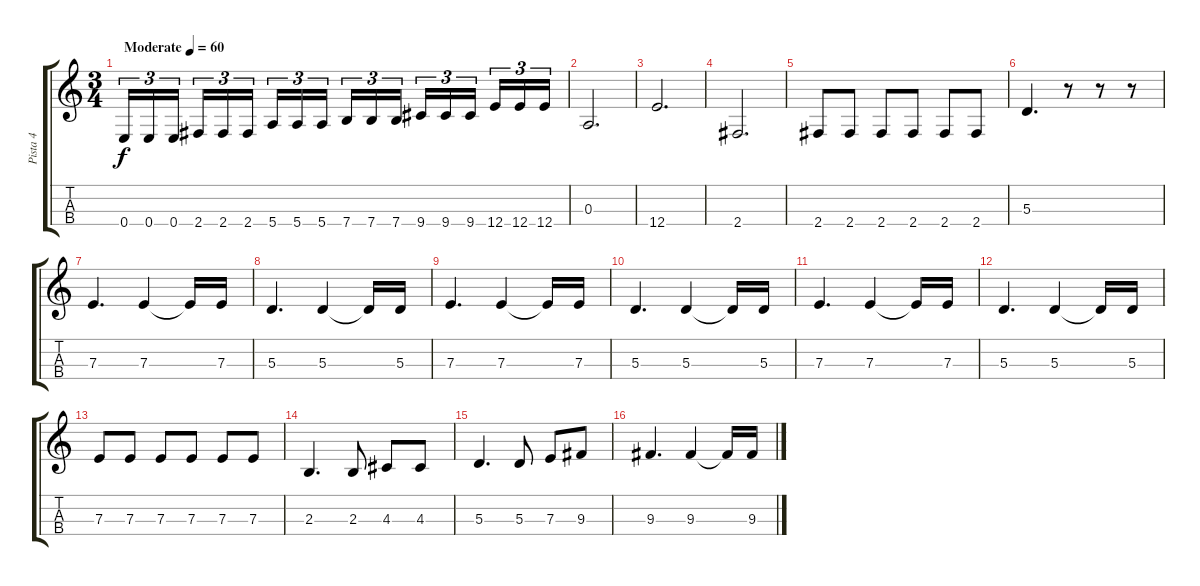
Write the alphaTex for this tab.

\track ("Pista 4" "Pista 4") {instrument electricbasspick}
\staff {score tabs}
\tuning (G3 D3 A2 E2) {hide}
\ts (3 4)
\tempo (60 "Moderate")
\clef g2
\ks c
0.4.16{tu (3 2) dy f instrument electricbasspick} 0.4.16{tu (3 2)} 0.4.16{tu (3 2) beam splitsecondary} 2.4.16{tu (3 2)} 2.4.16{tu (3 2)} 2.4.16{tu (3 2)} 5.4.16{tu (3 2)} 5.4.16{tu (3 2)} 5.4.16{tu (3 2) beam splitsecondary} 7.4.16{tu (3 2)} 7.4.16{tu (3 2)} 7.4.16{tu (3 2)} 9.4.16{tu (3 2)} 9.4.16{tu (3 2)} 9.4.16{tu (3 2) beam splitsecondary} 12.4.16{tu (3 2)} 12.4.16{tu (3 2)} 12.4.16{tu (3 2)} |
0.3.2{d} |
12.4.2{d} |
2.4.2{d} |
2.4.8 2.4.8 2.4.8 2.4.8 2.4.8 2.4.8 |
5.3.4{d} r.8 r.8 r.8 |
7.3.4{d} 7.3.4 7.3{t}.16 7.3.16 |
5.3.4{d} 5.3.4 5.3{t}.16 5.3.16 |
7.3.4{d} 7.3.4 7.3{t}.16 7.3.16 |
5.3.4{d} 5.3.4 5.3{t}.16 5.3.16 |
7.3.4{d} 7.3.4 7.3{t}.16 7.3.16 |
5.3.4{d} 5.3.4 5.3{t}.16 5.3.16 |
7.3.8 7.3.8 7.3.8 7.3.8 7.3.8 7.3.8 |
2.3.4{d} 2.3.8 4.3.8 4.3.8 |
5.3.4{d} 5.3.8 7.3.8 9.3.8 |
9.3.4{d} 9.3.4 9.3{t}.16 9.3.16
